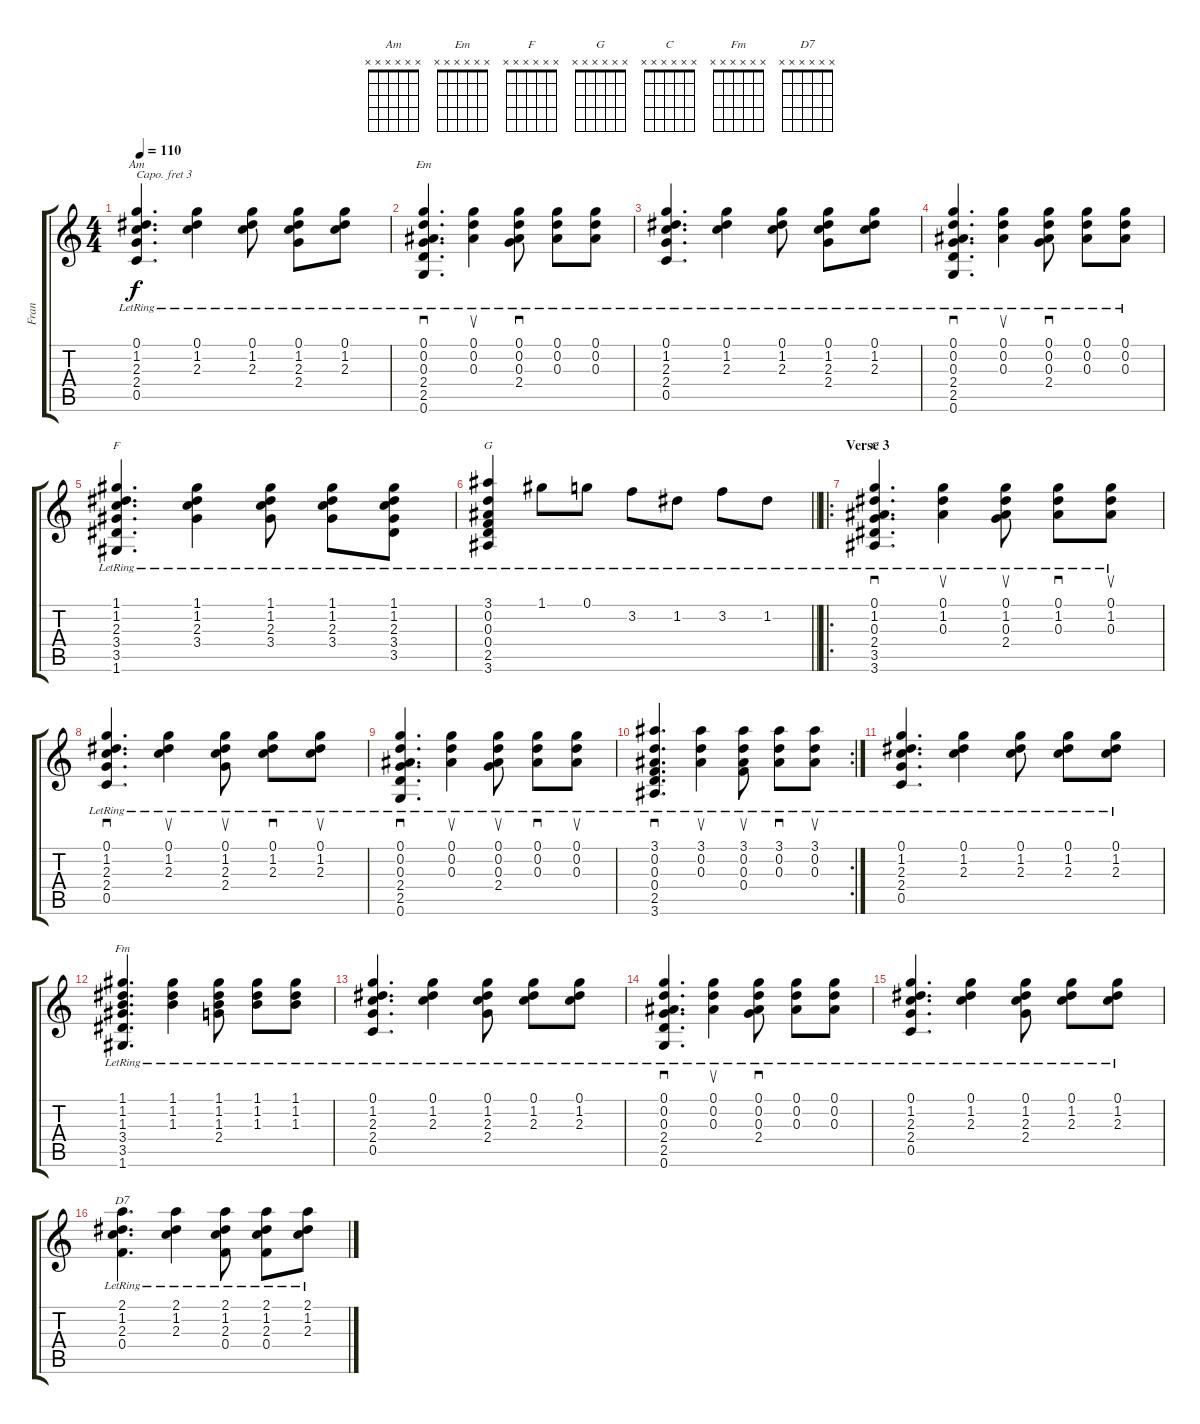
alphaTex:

\track ("Fran" "Fran") {instrument acousticguitarsteel}
\staff {score tabs}
\capo 3
\tuning (E4 B3 G3 D3 A2 E2) {hide}
\chord ("Am" x x x x x x)
\chord ("Em" x x x x x x)
\chord ("F" x x x x x x)
\chord ("G" x x x x x x)
\chord ("C" x x x x x x)
\chord ("Fm" x x x x x x)
\chord ("D7" x x x x x x)
\ts (4 4)
\tempo 110
\clef g2
\ks c
(0.1{lr} 1.2{lr} 2.3{lr} 2.4{lr} 0.5{lr}).4{d ch "Am" dy f} (0.1{lr} 1.2{lr} 2.3{lr}).4 (0.1{lr} 1.2{lr} 2.3{lr}).8 (0.1{lr} 1.2{lr} 2.3{lr} 2.4{lr}).8 (0.1{lr} 1.2{lr} 2.3{lr}).8 |
(0.1{lr} 0.2{lr} 0.3{lr} 2.4{lr} 2.5{lr} 0.6{lr}).4{d sd ch "Em"} (0.1{lr} 0.2{lr} 0.3{lr}).4{su} (0.1{lr} 0.2{lr} 0.3{lr} 2.4{lr}).8{sd} (0.1{lr} 0.2{lr} 0.3{lr}).8 (0.1{lr} 0.2{lr} 0.3{lr}).8 |
(0.1{lr} 1.2{lr} 2.3{lr} 2.4{lr} 0.5{lr}).4{d} (0.1{lr} 1.2{lr} 2.3{lr}).4 (0.1{lr} 1.2{lr} 2.3{lr}).8 (0.1{lr} 1.2{lr} 2.3{lr} 2.4{lr}).8 (0.1{lr} 1.2{lr} 2.3{lr}).8 |
(0.1{lr} 0.2{lr} 0.3{lr} 2.4{lr} 2.5{lr} 0.6{lr}).4{d sd} (0.1{lr} 0.2{lr} 0.3{lr}).4{su} (0.1{lr} 0.2{lr} 0.3{lr} 2.4{lr}).8{sd} (0.1{lr} 0.2{lr} 0.3{lr}).8 (0.1{lr} 0.2{lr} 0.3{lr}).8 |
(1.1{lr} 1.2{lr} 2.3{lr} 3.4{lr} 3.5{lr} 1.6{lr}).4{d ch "F"} (1.1{lr} 1.2{lr} 2.3{lr} 3.4{lr}).4 (1.1{lr} 1.2{lr} 2.3{lr} 3.4{lr}).8 (1.1{lr} 1.2{lr} 2.3{lr} 3.4{lr}).8 (1.1{lr} 1.2{lr} 2.3{lr} 3.4{lr} 3.5{lr}).8 |
\barLineRight lightlight
(3.1{lr} 0.2{lr} 0.3{lr} 0.4{lr} 2.5{lr} 3.6{lr}).4{ch "G"} 1.1{lr}.8 0.1{lr}.8 3.2{lr}.8 1.2{lr}.8 3.2{lr}.8 1.2{lr}.8 |
\ro
\section ("" "Verse 3")
(0.1{lr} 1.2{lr} 0.3{lr} 2.4{lr} 3.5{lr} 3.6{lr}).4{d sd ch "C"} (0.1{lr} 1.2{lr} 0.3{lr}).4{su} (0.1{lr} 1.2{lr} 0.3{lr} 2.4{lr}).8{su} (0.1{lr} 1.2{lr} 0.3{lr}).8{sd} (0.1{lr} 1.2{lr} 0.3{lr}).8{su} |
(0.1{lr} 1.2{lr} 2.3{lr} 2.4{lr} 0.5{lr}).4{d sd} (0.1{lr} 1.2{lr} 2.3{lr}).4{su} (0.1{lr} 1.2{lr} 2.3{lr} 2.4{lr}).8{su} (0.1{lr} 1.2{lr} 2.3{lr}).8{sd} (0.1{lr} 1.2{lr} 2.3{lr}).8{su} |
(0.1{lr} 0.2{lr} 0.3{lr} 2.4{lr} 2.5{lr} 0.6{lr}).4{d sd} (0.1{lr} 0.2{lr} 0.3{lr}).4{su} (0.1{lr} 0.2{lr} 0.3{lr} 2.4{lr}).8{su} (0.1{lr} 0.2{lr} 0.3{lr}).8{sd} (0.1{lr} 0.2{lr} 0.3{lr}).8{su} |
\rc 2
(3.1{lr} 0.2{lr} 0.3{lr} 0.4{lr} 2.5{lr} 3.6{lr}).4{d sd} (3.1{lr} 0.2{lr} 0.3{lr}).4{su} (3.1{lr} 0.2{lr} 0.3{lr} 0.4{lr}).8{su} (3.1{lr} 0.2{lr} 0.3{lr}).8{sd} (3.1{lr} 0.2{lr} 0.3{lr}).8{su} |
(0.1{lr} 1.2{lr} 2.3{lr} 2.4{lr} 0.5{lr}).4{d} (0.1{lr} 1.2{lr} 2.3{lr}).4 (0.1{lr} 1.2{lr} 2.3{lr}).8 (0.1{lr} 1.2{lr} 2.3{lr}).8 (0.1{lr} 1.2{lr} 2.3{lr}).8 |
(1.1{lr} 1.2{lr} 1.3{lr} 3.4{lr} 3.5{lr} 1.6{lr}).4{d ch "Fm"} (1.1{lr} 1.2{lr} 1.3{lr}).4 (1.1{lr} 1.2{lr} 1.3{lr} 2.4{lr}).8 (1.1{lr} 1.2{lr} 1.3{lr}).8 (1.1{lr} 1.2{lr} 1.3{lr}).8 |
(0.1{lr} 1.2{lr} 2.3{lr} 2.4{lr} 0.5{lr}).4{d} (0.1{lr} 1.2{lr} 2.3{lr}).4 (0.1{lr} 1.2{lr} 2.3{lr} 2.4{lr}).8 (0.1{lr} 1.2{lr} 2.3{lr}).8 (0.1{lr} 1.2{lr} 2.3{lr}).8 |
(0.1{lr} 0.2{lr} 0.3{lr} 2.4{lr} 2.5{lr} 0.6{lr}).4{d sd} (0.1{lr} 0.2{lr} 0.3{lr}).4{su} (0.1{lr} 0.2{lr} 0.3{lr} 2.4{lr}).8{sd} (0.1{lr} 0.2{lr} 0.3{lr}).8 (0.1{lr} 0.2{lr} 0.3{lr}).8 |
(0.1{lr} 1.2{lr} 2.3{lr} 2.4{lr} 0.5{lr}).4{d} (0.1{lr} 1.2{lr} 2.3{lr}).4 (0.1{lr} 1.2{lr} 2.3{lr} 2.4{lr}).8 (0.1{lr} 1.2{lr} 2.3{lr}).8 (0.1{lr} 1.2{lr} 2.3{lr}).8 |
(2.1{lr} 1.2{lr} 2.3{lr} 0.4{lr}).4{d ch "D7"} (2.1{lr} 1.2{lr} 2.3{lr}).4 (2.1{lr} 1.2{lr} 2.3{lr} 0.4{lr}).8 (2.1{lr} 1.2{lr} 2.3{lr} 0.4{lr}).8 (2.1{lr} 1.2{lr} 2.3{lr}).8
